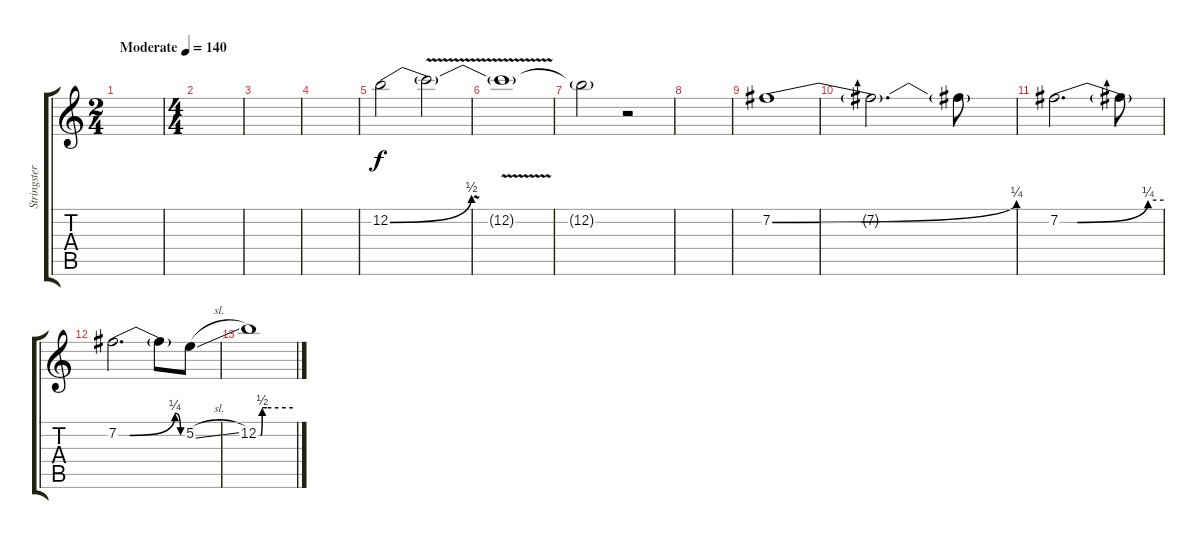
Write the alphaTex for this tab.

\track ("Stringster" "Stringster") {instrument overdrivenguitar}
\staff {score tabs}
\tuning (E4 B3 G3 D3 A2 E2) {hide}
\ts (2 4)
\tempo (140 "Moderate")
\clef g2
\ks c
|
\ts (4 4)
|
|
|
12.2{be (bend 0 0 60 2)}.2 12.2{v t}.2 |
12.2{t}.1{volume 5} |
12.2{t}.2 r.2 |
|
7.2{be (bend 0 0 60 1)}.1{volume 13} |
7.2{t}.2{d} 7.2{t}.8 |
7.2{be (custom 0 0 10 0 51 1 60 1)}.2{d} 7.2{t}.8 |
7.2{be (custom 0 0 10 0 50 1 55 0 60 0)}.2{d} 7.2{t}.8 5.2{sl}.8 |
12.2{be (custom 0 0 4 0 7 2 15 2 60 2)}.1{volume 5}
